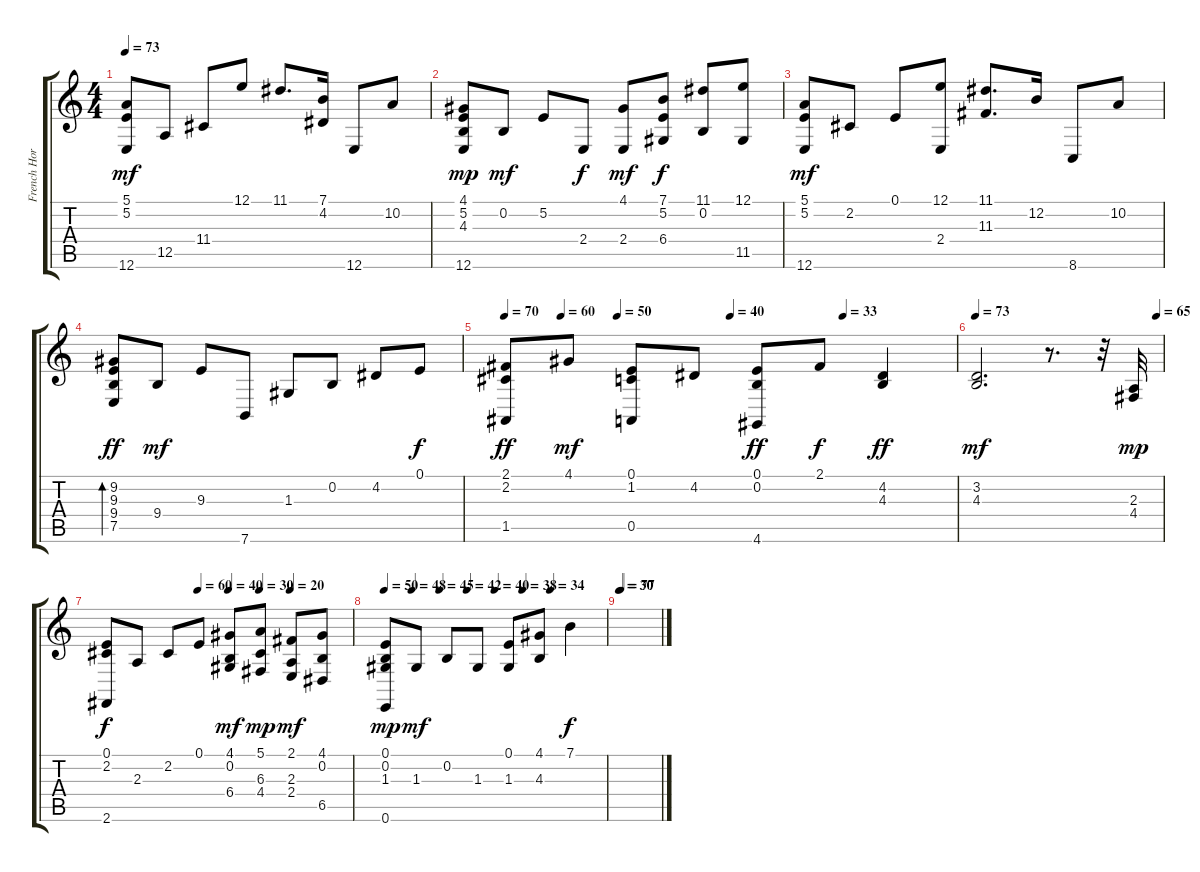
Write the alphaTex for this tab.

\track ("French Horn" "French Hor") {instrument fx1rain}
\staff {score tabs}
\tuning (E4 B3 G3 D3 A2 E2) {hide}
\ts (4 4)
\tempo 73
\clef g2
\ks c
(5.1 5.2 12.6).8{dy mf} 12.5.8 11.4.8 12.1.8 11.1.8{d} (7.1 4.2).16 12.6.8 10.2.8 |
(4.1 5.2 4.3 12.6).8{dy mp} 0.2.8{dy mf} 5.2.8 2.4.8{dy f} (4.1 2.4).8{dy mf} (7.1 5.2 6.4).8{dy f} (11.1 0.2).8 (12.1 11.5).8 |
(5.1 5.2 12.6).8{dy mf} 2.2.8 0.1.8 (12.1 2.4).8 (11.1 11.3).8{d} 12.2.16 8.6.8 10.2.8 |
(9.2 9.3 9.4 7.5).8{bd 120 dy ff} 9.4.8{dy mf} 9.3.8 7.6.8 1.3.8 0.2.8 4.2.8 0.1.8{dy f} |
\tempo 70
\tempo (60 0.125)
\tempo (50 0.25)
\tempo (40 0.5)
\tempo (33 0.75)
(2.1 2.2 1.5).8{dy ff} 4.1.8{dy mf} (0.1 1.2 0.5).8 4.2.8 (0.1 0.2 4.6).8{dy ff} 2.1.8{dy f} (4.2 4.3).4{dy ff} |
\tempo 73
\tempo (65 0.96875)
(3.2 4.3).2{d dy mf} r.8{d} r.32 (2.3 4.4).32{dy mp} |
\tempo (60 0.375)
\tempo (40 0.5)
\tempo (30 0.625)
\tempo (20 0.75)
(0.1 2.2 2.6).8{dy f} 2.3.8 2.2.8 0.1.8 (4.1 0.2 6.4).8{dy mf} (5.1 6.3 4.4).8{dy mp} (2.1 2.3 2.4).8{dy mf} (4.1 0.2 6.5).8 |
\tempo 50
\tempo (48 0.125)
\tempo (45 0.25)
\tempo (42 0.375)
\tempo (40 0.5)
\tempo (38 0.625)
\tempo (34 0.75)
(0.1 0.2 1.3 0.6).8{dy mp} 1.3.8{dy mf} 0.2.8 1.3.8 (0.1 1.3).8 (4.1 4.3).8 7.1.4{dy f} |
\tempo 30
\tempo (77 0.03125)
